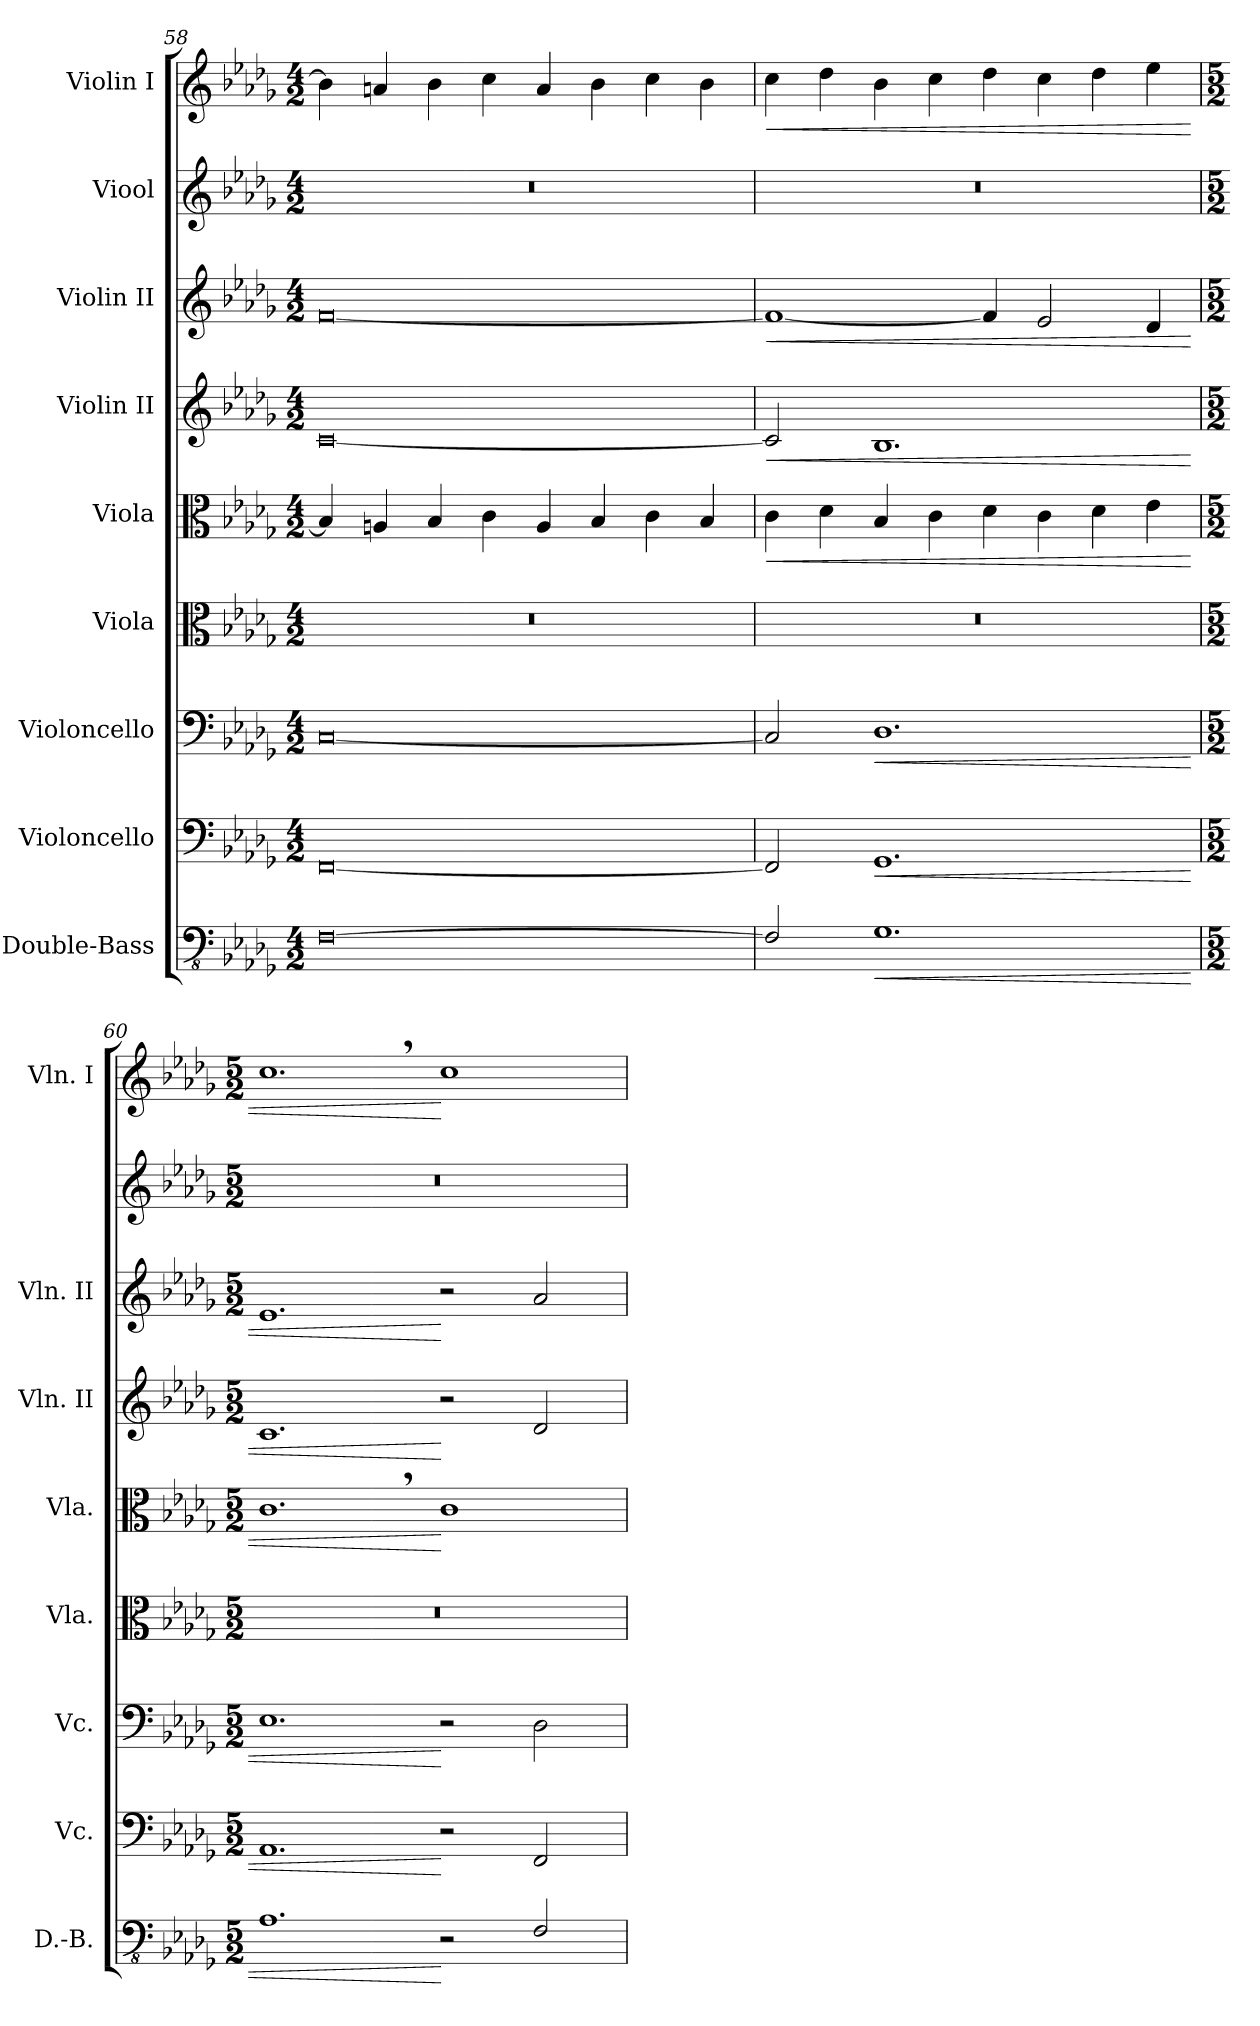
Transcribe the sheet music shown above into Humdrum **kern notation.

**kern	**dynam	**kern	**dynam	**kern	**dynam	**kern	**kern	**dynam	**kern	**dynam	**kern	**dynam	**kern	**kern	**dynam
*part9	*part9	*part8	*part8	*part7	*part7	*part6	*part5	*part5	*part4	*part4	*part3	*part3	*part2	*part1	*part1
*staff9	*staff9	*staff8	*staff8	*staff7	*staff7	*staff6	*staff5	*staff5	*staff4	*staff4	*staff3	*staff3	*staff2	*staff1	*staff1
*I"Double-Bass	*	*I"Violoncello	*	*I"Violoncello	*	*I"Viola	*I"Viola	*	*I"Violin II	*	*I"Violin II	*	*I"Viool	*I"Violin I	*
*I'D.-B.	*	*I'Vc.	*	*I'Vc.	*	*I'Vla.	*I'Vla.	*	*I'Vln. II	*	*I'Vln. II	*	*	*I'Vln. I	*
*clefFv4	*	*clefF4	*	*clefF4	*	*clefC3	*clefC3	*	*clefG2	*	*clefG2	*	*clefG2	*clefG2	*
*ITrd7c12	*	*	*	*	*	*	*	*	*	*	*	*	*	*	*
*k[b-e-a-d-g-]	*	*k[b-e-a-d-g-]	*	*k[b-e-a-d-g-]	*	*k[b-e-a-d-g-]	*k[b-e-a-d-g-]	*	*k[b-e-a-d-g-]	*	*k[b-e-a-d-g-]	*	*k[b-e-a-d-g-]	*k[b-e-a-d-g-]	*
*M4/2	*	*M4/2	*	*M4/2	*	*M4/2	*M4/2	*	*M4/2	*	*M4/2	*	*M4/2	*M4/2	*
=58	=58	=58	=58	=58	=58	=58	=58	=58	=58	=58	=58	=58	=58	=58	=58
[0FFF	.	[0FF	.	[0C	.	0r	4B-/]	.	[0c	.	[0f	.	0r	4b-\]	.
.	.	.	.	.	.	.	4An/	.	.	.	.	.	.	4an/	.
.	.	.	.	.	.	.	4B-/	.	.	.	.	.	.	4b-\	.
.	.	.	.	.	.	.	4c\	.	.	.	.	.	.	4cc\	.
.	.	.	.	.	.	.	4A/	.	.	.	.	.	.	4a/	.
.	.	.	.	.	.	.	4B-/	.	.	.	.	.	.	4b-\	.
.	.	.	.	.	.	.	4c\	.	.	.	.	.	.	4cc\	.
.	.	.	.	.	.	.	4B-/	.	.	.	.	.	.	4b-\	.
!!LO:PB:g=z
=59	=59	=59	=59	=59	=59	=59	=59	=59	=59	=59	=59	=59	=59	=59	=59
!	!	!	!	!	!	!	!	!LO:HP:b	!	!LO:HP:b	!	!LO:HP:b	!	!	!LO:HP:b
2FFF/]	.	2FF/]	.	2C/]	.	0r	4c\	<	2c/]	<	1f_	<	0r	4cc\	<
.	.	.	.	.	.	.	4d-\	.	.	.	.	.	.	4dd-\	.
!	!LO:HP:b	!	!LO:HP:b	!	!LO:HP:b	!	!	!	!	!	!	!	!	!	!
1.GGG-	<	1.GG-	<	1.D-	<	.	4B-/	.	1.B-	.	.	.	.	4b-\	.
.	.	.	.	.	.	.	4c\	.	.	.	.	.	.	4cc\	.
.	.	.	.	.	.	.	4d-\	.	.	.	4f/]	.	.	4dd-\	.
.	.	.	.	.	.	.	4c\	.	.	.	2e-/	.	.	4cc\	.
.	.	.	.	.	.	.	4d-\	.	.	.	.	.	.	4dd-\	.
.	.	.	.	.	.	.	4e-\	.	.	.	4d-/	.	.	4ee-\	.
=60	=60	=60	=60	=60	=60	=60	=60	=60	=60	=60	=60	=60	=60	=60	=60
*M5/2	*	*M5/2	*	*M5/2	*	*M5/2	*M5/2	*	*M5/2	*	*M5/2	*	*M5/2	*M5/2	*
1.AAA-	.	1.AA-	.	1.E-	.	2%5r	1.c,	.	1.c	.	1.e-	.	2%5r	1.cc,	.
2r	[	2r	[	2r	[	.	1c	[	2r	[	2r	[	.	1cc	[
2FFF/	.	2FF/	.	2D-\	.	.	.	.	2d-/	.	2a-/	.	.	.	.
=	=	=	=	=	=	=	=	=	=	=	=	=	=	=	=
*-	*-	*-	*-	*-	*-	*-	*-	*-	*-	*-	*-	*-	*-	*-	*-
